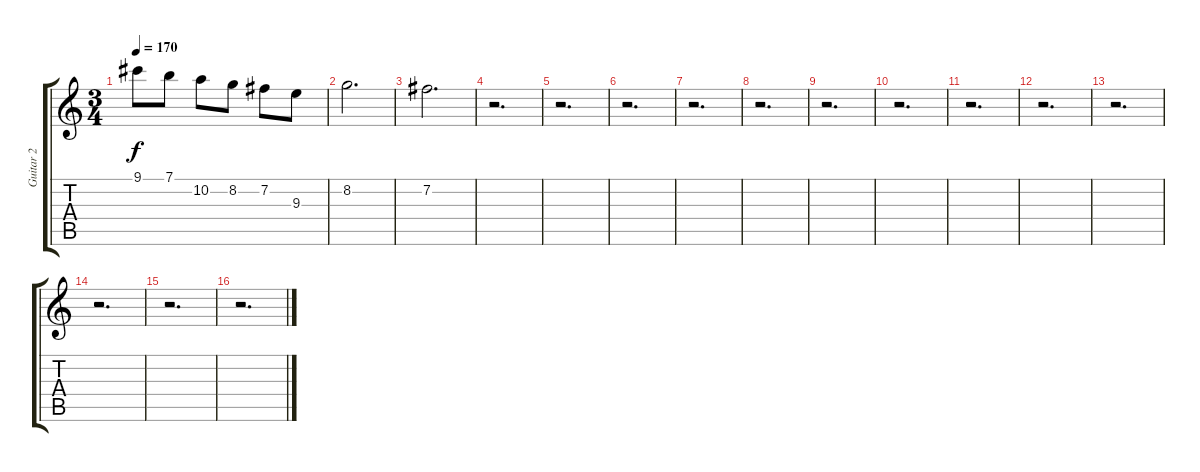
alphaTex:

\track ("Guitar 2" "Guitar 2") {instrument overdrivenguitar}
\staff {score tabs}
\tuning (E4 B3 G3 D3 A2 E2) {hide}
\ts (3 4)
\tempo 170
\clef g2
\ks c
9.1.8{dy f} 7.1.8 10.2.8 8.2.8 7.2.8 9.3.8 |
8.2.2{d} |
7.2.2{d} |
r.2{d} |
r.2{d} |
r.2{d} |
r.2{d} |
r.2{d} |
r.2{d} |
r.2{d} |
r.2{d} |
r.2{d} |
r.2{d} |
r.2{d} |
r.2{d} |
r.2{d}
